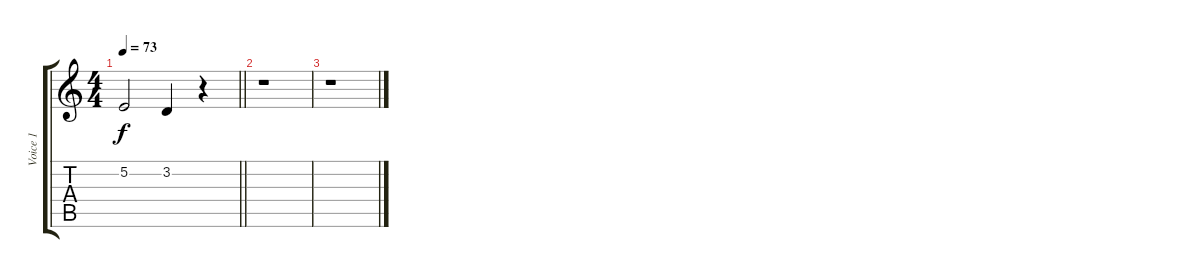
\track ("Voice 1" "Voice 1") {instrument lead2sawtooth}
\staff {score tabs}
\tuning (E4 B3 G3 D3 A2 E2) {hide}
\ts (4 4)
\tempo 73
\clef g2
\barLineRight lightlight
\ks c
5.2{t}.2{dy f} 3.2.4 r.4 |
r.1 |
r.1
